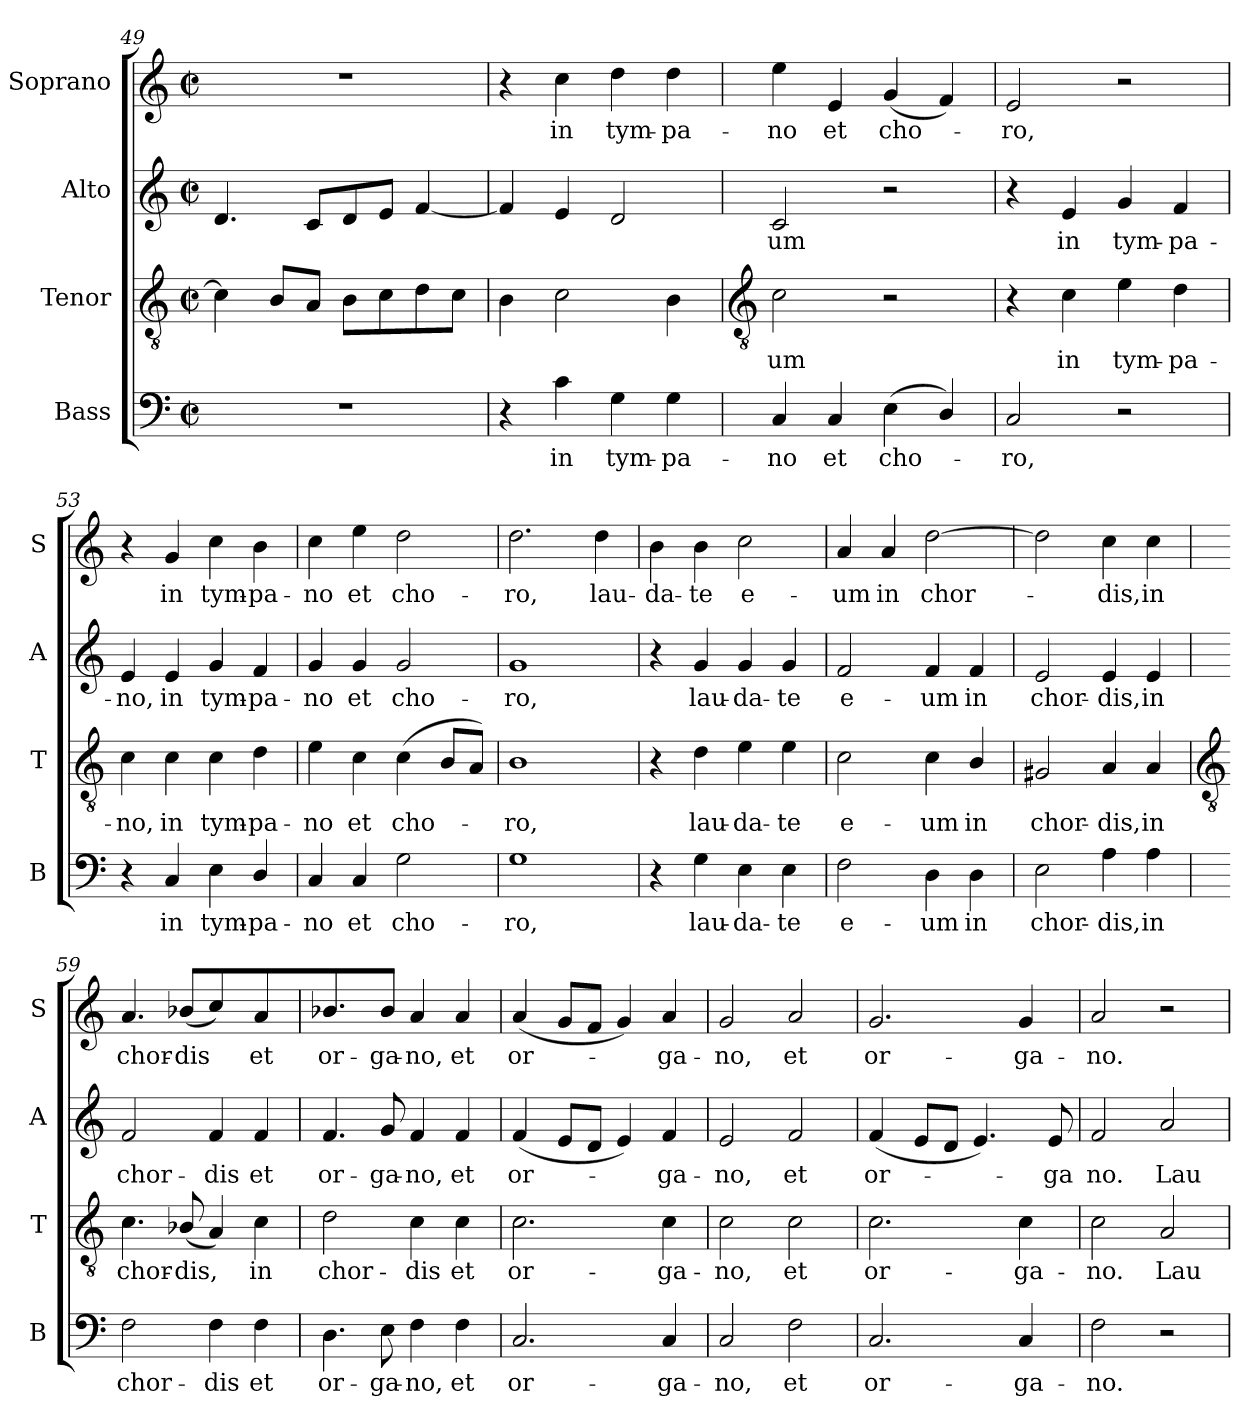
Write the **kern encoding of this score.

**kern	**text	**kern	**text	**kern	**text	**kern	**text
*part4	*part4	*part3	*part3	*part2	*part2	*part1	*part1
*staff4	*staff4	*staff3	*staff3	*staff2	*staff2	*staff1	*staff1
*I"Bass	*	*I"Tenor	*	*I"Alto	*	*I"Soprano	*
*I'B	*	*I'T	*	*I'A	*	*I'S	*
*clefF4	*	*clefGv2	*	*clefG2	*	*clefG2	*
*k[]	*	*k[]	*	*k[]	*	*k[]	*
*C:	*	*C:	*	*C:	*	*C:	*
*M2/2	*	*M2/2	*	*M2/2	*	*M2/2	*
*met(c|)	*	*met(c|)	*	*met(c|)	*	*met(c|)	*
=49	=49	=49	=49	=49	=49	=49	=49
1r	.	4c]	.	4.d	.	1r	.
.	.	8BL	.	.	.	.	.
.	.	8AJ	.	8cL	.	.	.
.	.	8BL	.	8d	.	.	.
.	.	8c	.	8eJ	.	.	.
.	.	8d	.	[4f	.	.	.
.	.	8cJ	.	.	.	.	.
=50	=50	=50	=50	=50	=50	=50	=50
4r	.	4B	.	4f]	.	4r	.
!	!LO:LY:b	!	!	!	!	!	!LO:LY:b
4c	in	2c	.	4e	.	4cc	in
!	!LO:LY:b	!	!	!	!	!	!LO:LY:b
4G	tym-	.	.	2d	.	4dd	tym-
!	!LO:LY:b	!	!	!	!	!	!LO:LY:b
4G	-pa-	4B	.	.	.	4dd	-pa-
!!LO:LB:g=z
=51	=51	=51	=51	=51	=51	=51	=51
*	*	*clefGv2	*	*	*	*	*
!	!LO:LY:b	!	!LO:LY:b	!	!LO:LY:b	!	!LO:LY:b
4C	-no	2c	um	2c	um	4ee	-no
!	!LO:LY:b	!	!	!	!	!	!LO:LY:b
4C	et	.	.	.	.	4e	et
!	!LO:LY:b	!	!	!	!	!	!LO:LY:b
(<4E	cho-	2r	.	2r	.	(<4g	cho-
4D/)	.	.	.	.	.	4f)	.
=52	=52	=52	=52	=52	=52	=52	=52
!	!LO:LY:b	!	!	!	!	!	!LO:LY:b
2C	ro,	4r	.	4r	.	2e	ro,
!	!	!	!LO:LY:b	!	!LO:LY:b	!	!
.	.	4c	in	4e	in	.	.
!	!	!	!LO:LY:b	!	!LO:LY:b	!	!
2r	.	4e	tym-	4g	tym-	2r	.
!	!	!	!LO:LY:b	!	!LO:LY:b	!	!
.	.	4d	-pa-	4f	-pa-	.	.
=53	=53	=53	=53	=53	=53	=53	=53
!	!	!	!LO:LY:b	!	!LO:LY:b	!	!
4r	.	4c	-no,	4e	-no,	4r	.
!	!LO:LY:b	!	!LO:LY:b	!	!LO:LY:b	!	!LO:LY:b
4C	in	4c	in	4e	in	4g	in
!	!LO:LY:b	!	!LO:LY:b	!	!LO:LY:b	!	!LO:LY:b
4E	tym-	4c	tym-	4g	tym-	4cc	tym-
!	!LO:LY:b	!	!LO:LY:b	!	!LO:LY:b	!	!LO:LY:b
4D/	-pa-	4d	-pa-	4f	-pa-	4b	-pa-
=54	=54	=54	=54	=54	=54	=54	=54
!	!LO:LY:b	!	!LO:LY:b	!	!LO:LY:b	!	!LO:LY:b
4C	-no	4e	-no	4g	-no	4cc	-no
!	!LO:LY:b	!	!LO:LY:b	!	!LO:LY:b	!	!LO:LY:b
4C	et	4c	et	4g	et	4ee	et
!	!LO:LY:b	!	!LO:LY:b	!	!LO:LY:b	!	!LO:LY:b
2G	cho-	(<4c	cho-	2g	cho-	2dd	cho-
.	.	8BL	.	.	.	.	.
.	.	8AJ)	.	.	.	.	.
=55	=55	=55	=55	=55	=55	=55	=55
!	!LO:LY:b	!	!LO:LY:b	!	!LO:LY:b	!	!LO:LY:b
1G	-ro,	1B	ro,	1g	-ro,	2.dd	-ro,
!	!	!	!	!	!	!	!LO:LY:b
.	.	.	.	.	.	4dd	lau-
=56	=56	=56	=56	=56	=56	=56	=56
!	!	!	!	!	!	!	!LO:LY:b
4r	.	4r	.	4r	.	4b	-da-
!	!LO:LY:b	!	!LO:LY:b	!	!LO:LY:b	!	!LO:LY:b
4G	lau-	4d	lau-	4g	lau-	4b	-te
!	!LO:LY:b	!	!LO:LY:b	!	!LO:LY:b	!	!LO:LY:b
4E	-da-	4e	-da-	4g	-da-	2cc	e-
!	!LO:LY:b	!	!LO:LY:b	!	!LO:LY:b	!	!
4E	-te	4e	-te	4g	-te	.	.
=57	=57	=57	=57	=57	=57	=57	=57
!	!LO:LY:b	!	!LO:LY:b	!	!LO:LY:b	!	!LO:LY:b
2F	e-	2c	e-	2f	e-	4a	-um
!	!	!	!	!	!	!	!LO:LY:b
.	.	.	.	.	.	4a	in
!	!LO:LY:b	!	!LO:LY:b	!	!LO:LY:b	!	!LO:LY:b
4D	-um	4c	-um	4f	-um	[2dd	chor-
!	!LO:LY:b	!	!LO:LY:b	!	!LO:LY:b	!	!
4D	in	4B/	in	4f	in	.	.
=58	=58	=58	=58	=58	=58	=58	=58
!	!LO:LY:b	!	!LO:LY:b	!	!LO:LY:b	!	!
2E	chor-	2G#X	chor-	2e	chor-	2dd]	.
!	!LO:LY:b	!	!LO:LY:b	!	!LO:LY:b	!	!LO:LY:b
4A	-dis,	4A	-dis,	4e	-dis,	4cc	dis,
!	!LO:LY:b	!	!LO:LY:b	!	!LO:LY:b	!	!LO:LY:b
4A	in	4A	in	4e	in	4cc	in
!!LO:LB:g=z
=59	=59	=59	=59	=59	=59	=59	=59
*	*	*clefGv2	*	*	*	*	*
!	!LO:LY:b	!	!LO:LY:b	!	!LO:LY:b	!	!LO:LY:b
2F	chor-	4.c	chor-	2f	chor-	4.a	chor-
!	!	!	!LO:LY:b	!	!	!	!LO:LY:b
.	.	(<8B-X/L	-dis,	.	.	(>8b-XL	-dis
!	!LO:LY:b	!	!	!	!LO:LY:b	!	!
4F	-dis	4A)	.	4f	-dis	4cc)	.
!	!LO:LY:b	!	!LO:LY:b	!	!LO:LY:b	!	!LO:LY:b
4F	et	4c	in	4f	et	4a	et
=60	=60	=60	=60	=60	=60	=60	=60
!	!LO:LY:b	!	!LO:LY:b	!	!LO:LY:b	!	!LO:LY:b
4.D	or-	2d	chor-	4.f	or-	4.b-X/	or-
!	!LO:LY:b	!	!	!	!LO:LY:b	!	!LO:LY:b
8E	-ga-	.	.	8g	-ga-	8b-/J	-ga-
!	!LO:LY:b	!	!LO:LY:b	!	!LO:LY:b	!	!LO:LY:b
4F	-no,	4c	-dis	4f	-no,	4a	-no,
!	!LO:LY:b	!	!LO:LY:b	!	!LO:LY:b	!	!LO:LY:b
4F	et	4c	et	4f	et	4a	et
=61	=61	=61	=61	=61	=61	=61	=61
!	!LO:LY:b	!	!LO:LY:b	!	!LO:LY:b	!	!LO:LY:b
2.C	or-	2.c	or-	(<4f	or-	(<4a	or-
.	.	.	.	8eL	.	8gL	.
.	.	.	.	8dJ	.	8fJ	.
.	.	.	.	4e)	.	4g)	.
!	!LO:LY:b	!	!LO:LY:b	!	!LO:LY:b	!	!LO:LY:b
4C	-ga-	4c	-ga-	4f	-ga-	4a	ga-
=62	=62	=62	=62	=62	=62	=62	=62
!	!LO:LY:b	!	!LO:LY:b	!	!LO:LY:b	!	!LO:LY:b
2C	-no,	2c	-no,	2e	-no,	2g	-no,
!	!LO:LY:b	!	!LO:LY:b	!	!LO:LY:b	!	!LO:LY:b
2F	et	2c	et	2f	et	2a	et
=63	=63	=63	=63	=63	=63	=63	=63
!	!LO:LY:b	!	!LO:LY:b	!	!LO:LY:b	!	!LO:LY:b
2.C	or-	2.c	or-	(<4f	or-	2.g	or-
.	.	.	.	8eL	.	.	.
.	.	.	.	8dJ	.	.	.
.	.	.	.	4.e)	.	.	.
!	!LO:LY:b	!	!LO:LY:b	!	!	!	!LO:LY:b
4C	-ga-	4c	-ga-	.	.	4g	-ga-
!	!	!	!	!	!LO:LY:b	!	!
.	.	.	.	8e	ga	.	.
=64	=64	=64	=64	=64	=64	=64	=64
!	!LO:LY:b	!	!LO:LY:b	!	!LO:LY:b	!	!LO:LY:b
2F	-no.	2c	-no.	2f	no.	2a	-no.
!	!	!	!LO:LY:b	!	!LO:LY:b	!	!
2r	.	2A	Lau-	2a	Lau-	2r	.
=	=	=	=	=	=	=	=
*-	*-	*-	*-	*-	*-	*-	*-
